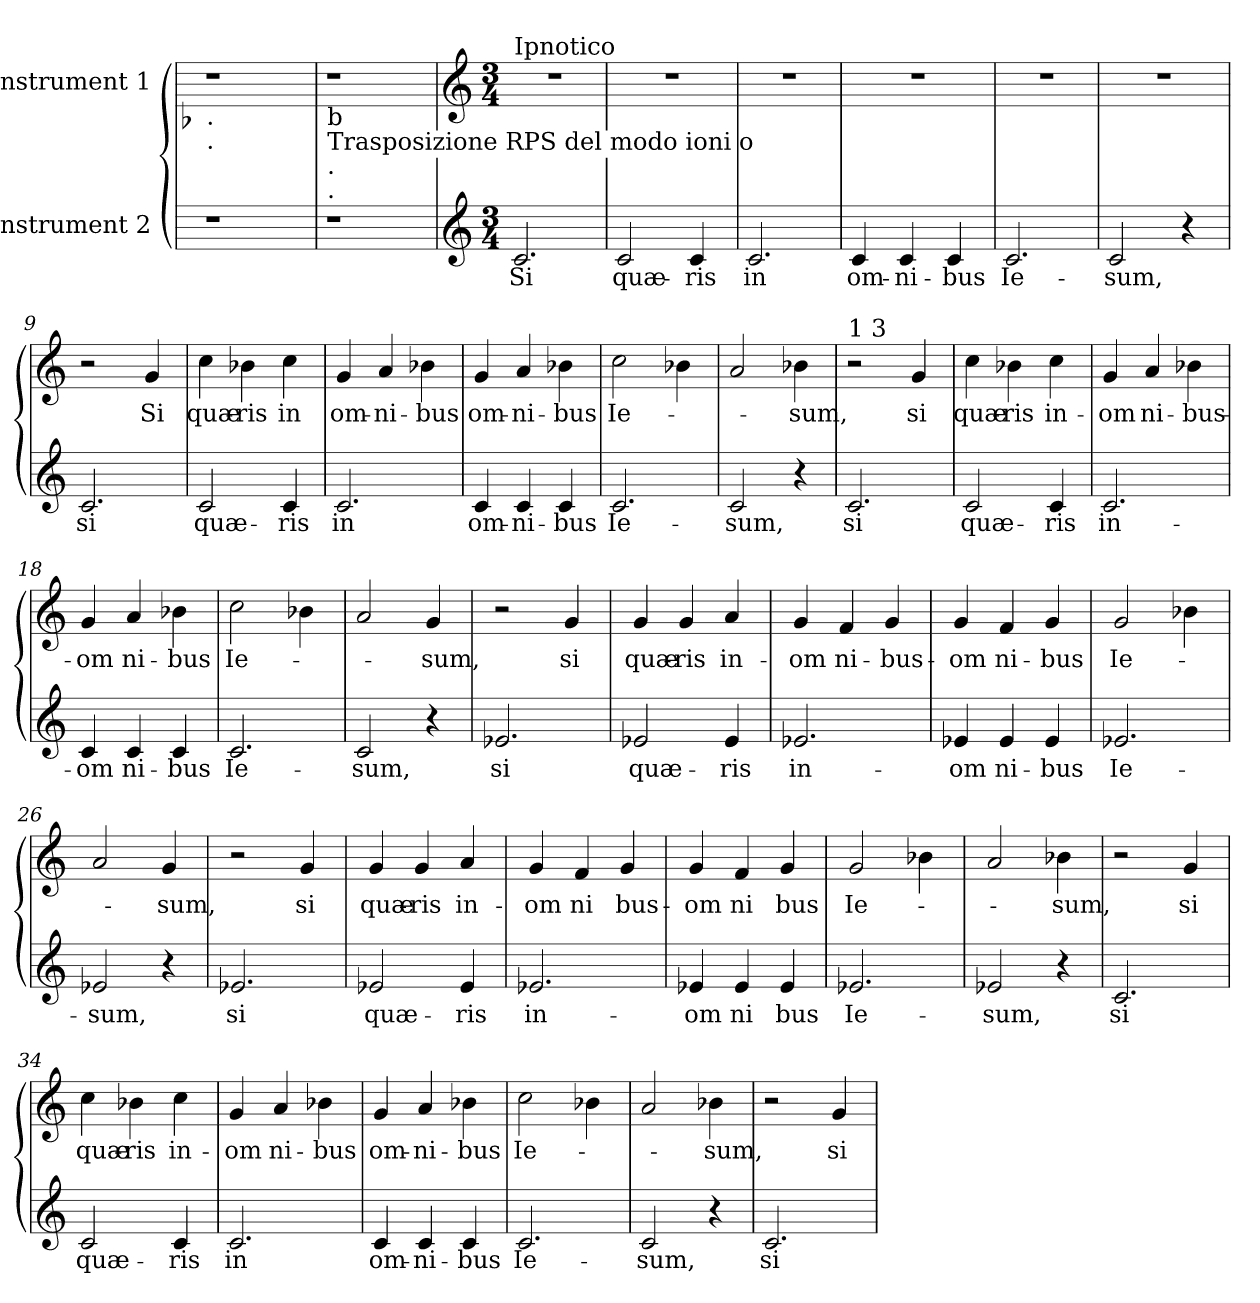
**kern	**text	**kern	**text
*part2	*part2	*part1	*part1
*staff2	*staff2	*staff1	*staff1
*I"Instrument 2	*	*I"Instrument 1	*
!!LO:PB:g=z
*stria5	*	*stria5	*
*	*	*k[b-]	*
*	*	*F:	*
=1	=1	=1	=1
!	!	!LO:TX:b:t=.	!
!	!	!LO:TX:b:t=.	!
1r	.	1r	.
!!LO:LB:g=z
=2	=2	=2	=2
!	!	!LO:TX:b:t=b	!
!	!	!LO:TX:b:t=Trasposizione RPS del modo ioni o	!
!	!	!LO:TX:b:t=.	!
!	!	!LO:TX:b:t=.	!
1r	.	1r	.
!!LO:LB:g=z
=3	=3	=3	=3
*clefG2	*	*clefG2	*
*	*	*k[]	*
*	*	*C:	*
*M3/4	*	*M3/4	*
!	!	!LO:TX:a:t=Ipnotico	!
!	!LO:LY:b:cj	!LO:N:vis=1	!
2.c/	Si	2.r	.
=4	=4	=4	=4
!	!LO:LY:b:cj	!LO:N:vis=1	!
2c/	quæ-	2.r	.
!	!LO:LY:b:cj	!	!
4c/	-ris	.	.
=5	=5	=5	=5
!	!LO:LY:b:cj	!LO:N:vis=1	!
2.c/	in	2.r	.
=6	=6	=6	=6
!	!LO:LY:b:cj	!LO:N:vis=1	!
4c/	om-	2.r	.
!	!LO:LY:b:cj	!	!
4c/	-ni-	.	.
!	!LO:LY:b:cj	!	!
4c/	-bus	.	.
=7	=7	=7	=7
!	!LO:LY:b:cj	!LO:N:vis=1	!
2.c/	Ie-	2.r	.
=8	=8	=8	=8
!	!LO:LY:b:cj	!LO:N:vis=1	!
2c/	-sum,	2.r	.
4r	.	.	.
=9	=9	=9	=9
!	!LO:LY:b:cj	!	!
2.c/	si	2r	.
!	!	!	!LO:LY:b:cj
.	.	4g/	Si
=10	=10	=10	=10
!	!LO:LY:b:cj	!	!LO:LY:b:cj
2c/	quæ-	4cc\	quæ-
!	!	!	!LO:LY:b:cj
.	.	4b-X\	-ris
!	!LO:LY:b:cj	!	!LO:LY:b:cj
4c/	-ris	4cc\	in
=11	=11	=11	=11
!	!LO:LY:b:cj	!	!LO:LY:b:cj
2.c/	in	4g/	om-
!	!	!	!LO:LY:b:cj
.	.	4a/	-ni-
!	!	!	!LO:LY:b:cj
.	.	4b-X\	-bus
=12	=12	=12	=12
!	!LO:LY:b:cj	!	!LO:LY:b:cj
4c/	om-	4g/	om-
!	!LO:LY:b:cj	!	!LO:LY:b:cj
4c/	-ni-	4a/	-ni-
!	!LO:LY:b:cj	!	!LO:LY:b:cj
4c/	-bus	4b-X\	-bus
=13	=13	=13	=13
!	!LO:LY:b:cj	!	!LO:LY:b:cj
2.c/	Ie-	2cc\	Ie-
.	.	4b-X\	.
=14	=14	=14	=14
!	!LO:LY:b:cj	!	!
2c/	-sum,	2a/	.
!	!	!	!LO:LY:b:cj
4r	.	4b-X\	-sum,
!!LO:LB:g=z
=15	=15	=15	=15
!	!	!LO:TX:a:t=1 3	!
!	!LO:LY:b:cj	!	!
2.c/	si	2r	.
!	!	!	!LO:LY:b:cj
.	.	4g/	si
=16	=16	=16	=16
!	!LO:LY:b:cj	!	!LO:LY:b:cj
2c/	quæ-	4cc\	quæ-
!	!	!	!LO:LY:b:cj
.	.	4b-X\	-ris
!	!LO:LY:b:cj	!	!LO:LY:b:cj
4c/	-ris	4cc\	in-
=17	=17	=17	=17
!	!LO:LY:b:cj	!	!LO:LY:b:cj
2.c/	in-	4g/	-om
!	!	!	!LO:LY:b:cj
.	.	4a/	ni-
!	!	!	!LO:LY:b:cj
.	.	4b-X\	-bus-
=18	=18	=18	=18
!	!LO:LY:b:cj	!	!LO:LY:b:cj
4c/	-om	4g/	-om
!	!LO:LY:b:cj	!	!LO:LY:b:cj
4c/	ni-	4a/	ni-
!	!LO:LY:b:cj	!	!LO:LY:b:cj
4c/	-bus	4b-X\	-bus
=19	=19	=19	=19
!	!LO:LY:b:cj	!	!LO:LY:b:cj
2.c/	Ie-	2cc\	Ie-
.	.	4b-X\	.
=20	=20	=20	=20
!	!LO:LY:b:cj	!	!
2c/	-sum,	2a/	.
!	!	!	!LO:LY:b:cj
4r	.	4g/	-sum,
=21	=21	=21	=21
!	!LO:LY:b:cj	!	!
2.e-X/	si	2r	.
!	!	!	!LO:LY:b:cj
.	.	4g/	si
=22	=22	=22	=22
!	!LO:LY:b:cj	!	!LO:LY:b:cj
2e-X/	quæ-	4g/	quæ-
!	!	!	!LO:LY:b:cj
.	.	4g/	-ris
!	!LO:LY:b:cj	!	!LO:LY:b:cj
4e-/	-ris	4a/	in-
=23	=23	=23	=23
!	!LO:LY:b:cj	!	!LO:LY:b:cj
2.e-X/	in-	4g/	-om
!	!	!	!LO:LY:b:cj
.	.	4f/	ni-
!	!	!	!LO:LY:b:cj
.	.	4g/	-bus-
=24	=24	=24	=24
!	!LO:LY:b:cj	!	!LO:LY:b:cj
4e-X/	-om	4g/	-om
!	!LO:LY:b:cj	!	!LO:LY:b:cj
4e-/	ni-	4f/	ni-
!	!LO:LY:b:cj	!	!LO:LY:b:cj
4e-/	-bus	4g/	-bus
=25	=25	=25	=25
!	!LO:LY:b:cj	!	!LO:LY:b:cj
2.e-X/	Ie-	2g/	Ie-
.	.	4b-X\	.
=26	=26	=26	=26
!	!LO:LY:b:cj	!	!
2e-X/	-sum,	2a/	.
!	!	!	!LO:LY:b:cj
4r	.	4g/	-sum,
!!LO:PB:g=z
=27	=27	=27	=27
!	!LO:LY:b:cj	!	!
2.e-X/	si	2r	.
!	!	!	!LO:LY:b:cj
.	.	4g/	si
=28	=28	=28	=28
!	!LO:LY:b:cj	!	!LO:LY:b:cj
2e-X/	quæ-	4g/	quæ-
!	!	!	!LO:LY:b:cj
.	.	4g/	-ris
!	!LO:LY:b:cj	!	!LO:LY:b:cj
4e-/	-ris	4a/	in-
=29	=29	=29	=29
!	!LO:LY:b:cj	!	!LO:LY:b:cj
2.e-X/	in-	4g/	-om
!	!	!	!LO:LY:b:cj
.	.	4f/	ni
!	!	!	!LO:LY:b:cj
.	.	4g/	bus-
=30	=30	=30	=30
!	!LO:LY:b:cj	!	!LO:LY:b:cj
4e-X/	-om	4g/	-om
!	!LO:LY:b:cj	!	!LO:LY:b:cj
4e-/	ni	4f/	ni
!	!LO:LY:b:cj	!	!LO:LY:b:cj
4e-/	bus	4g/	bus
=31	=31	=31	=31
!	!LO:LY:b:cj	!	!LO:LY:b:cj
2.e-X/	Ie-	2g/	Ie-
.	.	4b-X\	.
=32	=32	=32	=32
!	!LO:LY:b:cj	!	!
2e-X/	-sum,	2a/	.
!	!	!	!LO:LY:b:cj
4r	.	4b-X\	-sum,
=33	=33	=33	=33
!	!LO:LY:b:cj	!	!
2.c/	si	2r	.
!	!	!	!LO:LY:b:cj
.	.	4g/	si
=34	=34	=34	=34
!	!LO:LY:b:cj	!	!LO:LY:b:cj
2c/	quæ-	4cc\	quæ-
!	!	!	!LO:LY:b:cj
.	.	4b-X\	-ris
!	!LO:LY:b:cj	!	!LO:LY:b:cj
4c/	-ris	4cc\	in-
=35	=35	=35	=35
!	!LO:LY:b:cj	!	!LO:LY:b:cj
2.c/	in	4g/	-om
!	!	!	!LO:LY:b:cj
.	.	4a/	ni-
!	!	!	!LO:LY:b:cj
.	.	4b-X\	-bus
=36	=36	=36	=36
!	!LO:LY:b:cj	!	!LO:LY:b:cj
4c/	om-	4g/	om-
!	!LO:LY:b:cj	!	!LO:LY:b:cj
4c/	-ni-	4a/	-ni-
!	!LO:LY:b:cj	!	!LO:LY:b:cj
4c/	-bus	4b-X\	-bus
=37	=37	=37	=37
!	!LO:LY:b:cj	!	!LO:LY:b:cj
2.c/	Ie-	2cc\	Ie-
.	.	4b-X\	.
=38	=38	=38	=38
!	!LO:LY:b:cj	!	!
2c/	-sum,	2a/	.
!	!	!	!LO:LY:b:cj
4r	.	4b-X\	-sum,
!!LO:LB:g=z
=39	=39	=39	=39
!	!LO:LY:b:cj	!	!
2.c/	si	2r	.
!	!	!	!LO:LY:b:cj
.	.	4g/	si
=	=	=	=
*-	*-	*-	*-
